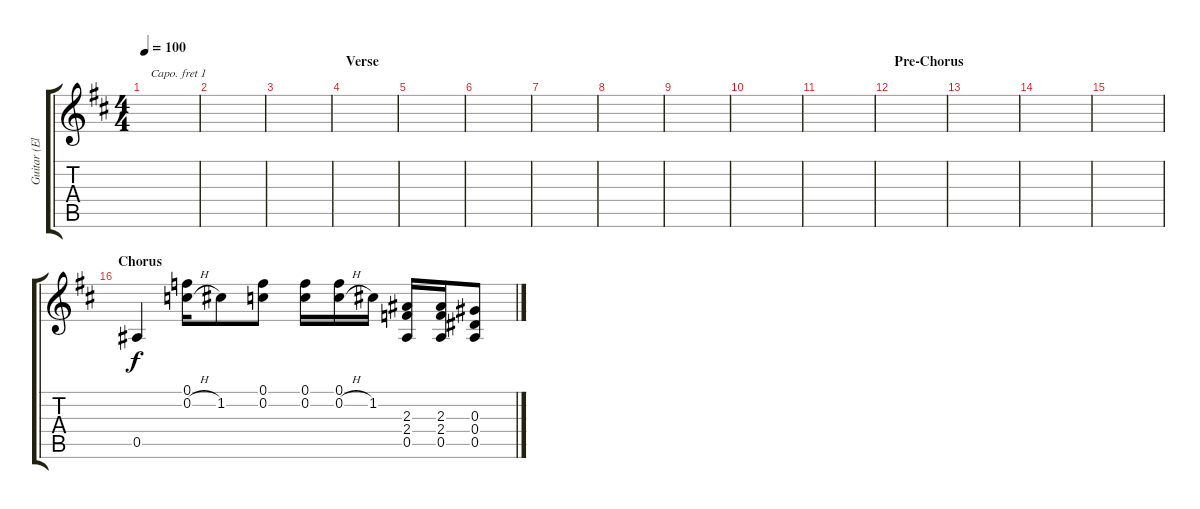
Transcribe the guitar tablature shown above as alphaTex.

\track ("Guitar (Elec/Clean) Capo 1" "Guitar (El") {instrument electricguitarclean}
\staff {score tabs}
\capo 1
\tuning (E4 B3 G3 D3 A2 E2) {hide}
\ts (4 4)
\tempo 100
\clef g2
\ks d
|
|
|
\section ("" "Verse")
|
|
|
|
|
|
|
|
\section ("" "Pre-Chorus")
|
|
|
|
\section ("" "Chorus")
0.5.4 (0.1 0.2{h}).16 1.2.8 (0.1 0.2).8 (0.1 0.2).16 (0.1 0.2{h}).16 1.2.16 (2.3 2.4 0.5).16 (2.3 2.4 0.5).16 (0.3 0.4 0.5).8
